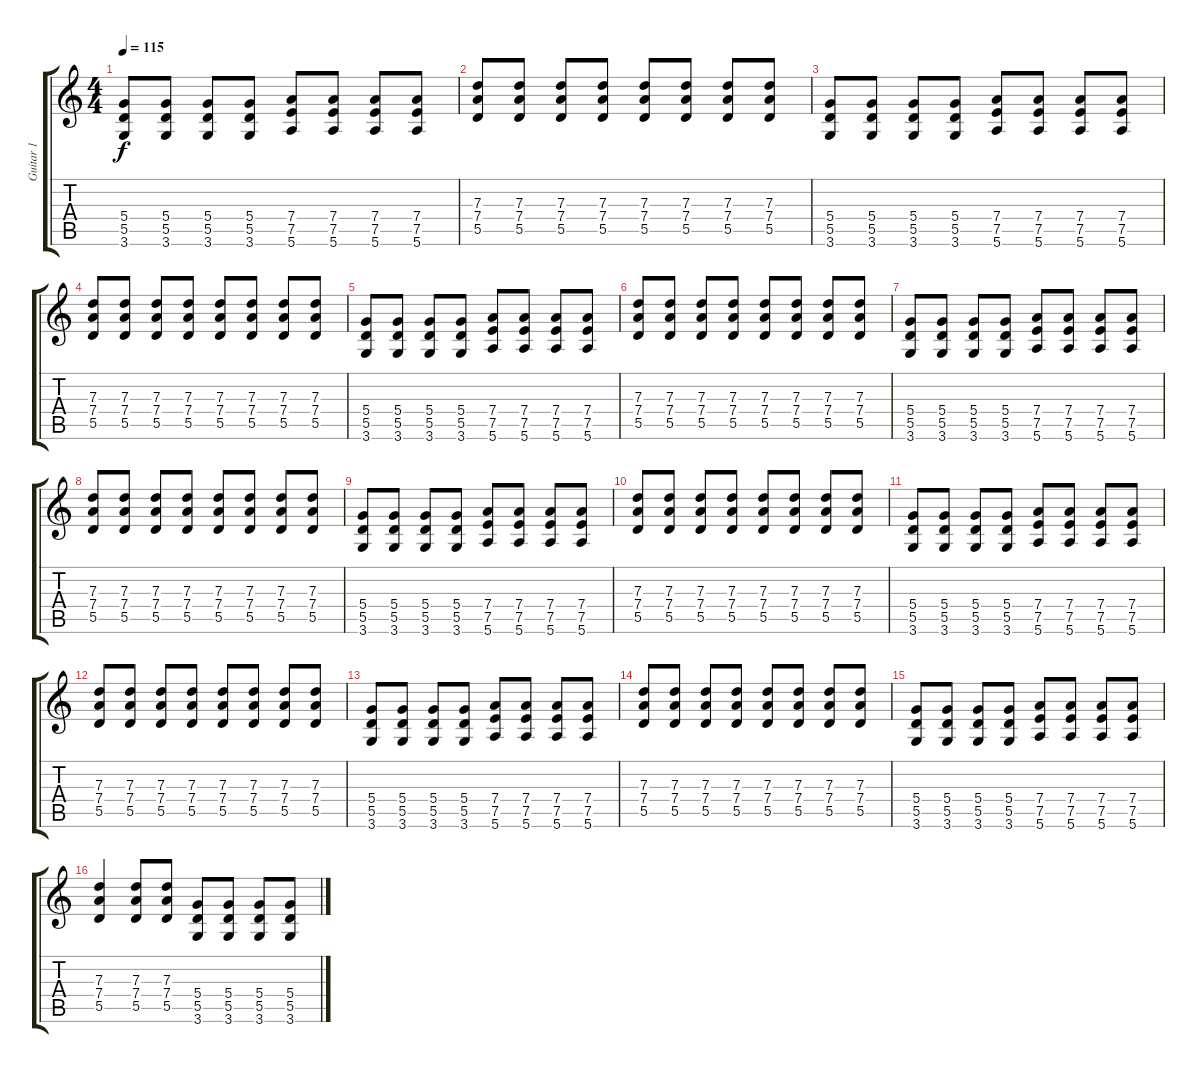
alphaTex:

\track ("Guitar 1" "Guitar 1") {instrument distortionguitar}
\staff {score tabs}
\tuning (E4 B3 G3 D3 A2 E2) {hide}
\ts (4 4)
\tempo 115
\clef g2
\ks c
(5.4 5.5 3.6).8{dy f} (5.4 5.5 3.6).8 (5.4 5.5 3.6).8 (5.4 5.5 3.6).8 (7.4 7.5 5.6).8 (7.4 7.5 5.6).8 (7.4 7.5 5.6).8 (7.4 7.5 5.6).8 |
(7.3 7.4 5.5).8 (7.3 7.4 5.5).8 (7.3 7.4 5.5).8 (7.3 7.4 5.5).8 (7.3 7.4 5.5).8 (7.3 7.4 5.5).8 (7.3 7.4 5.5).8 (7.3 7.4 5.5).8 |
(5.4 5.5 3.6).8 (5.4 5.5 3.6).8 (5.4 5.5 3.6).8 (5.4 5.5 3.6).8 (7.4 7.5 5.6).8 (7.4 7.5 5.6).8 (7.4 7.5 5.6).8 (7.4 7.5 5.6).8 |
(7.3 7.4 5.5).8 (7.3 7.4 5.5).8 (7.3 7.4 5.5).8 (7.3 7.4 5.5).8 (7.3 7.4 5.5).8 (7.3 7.4 5.5).8 (7.3 7.4 5.5).8 (7.3 7.4 5.5).8 |
(5.4 5.5 3.6).8 (5.4 5.5 3.6).8 (5.4 5.5 3.6).8 (5.4 5.5 3.6).8 (7.4 7.5 5.6).8 (7.4 7.5 5.6).8 (7.4 7.5 5.6).8 (7.4 7.5 5.6).8 |
(7.3 7.4 5.5).8 (7.3 7.4 5.5).8 (7.3 7.4 5.5).8 (7.3 7.4 5.5).8 (7.3 7.4 5.5).8 (7.3 7.4 5.5).8 (7.3 7.4 5.5).8 (7.3 7.4 5.5).8 |
(5.4 5.5 3.6).8 (5.4 5.5 3.6).8 (5.4 5.5 3.6).8 (5.4 5.5 3.6).8 (7.4 7.5 5.6).8 (7.4 7.5 5.6).8 (7.4 7.5 5.6).8 (7.4 7.5 5.6).8 |
(7.3 7.4 5.5).8 (7.3 7.4 5.5).8 (7.3 7.4 5.5).8 (7.3 7.4 5.5).8 (7.3 7.4 5.5).8 (7.3 7.4 5.5).8 (7.3 7.4 5.5).8 (7.3 7.4 5.5).8 |
(5.4 5.5 3.6).8 (5.4 5.5 3.6).8 (5.4 5.5 3.6).8 (5.4 5.5 3.6).8 (7.4 7.5 5.6).8 (7.4 7.5 5.6).8 (7.4 7.5 5.6).8 (7.4 7.5 5.6).8 |
(7.3 7.4 5.5).8 (7.3 7.4 5.5).8 (7.3 7.4 5.5).8 (7.3 7.4 5.5).8 (7.3 7.4 5.5).8 (7.3 7.4 5.5).8 (7.3 7.4 5.5).8 (7.3 7.4 5.5).8 |
(5.4 5.5 3.6).8 (5.4 5.5 3.6).8 (5.4 5.5 3.6).8 (5.4 5.5 3.6).8 (7.4 7.5 5.6).8 (7.4 7.5 5.6).8 (7.4 7.5 5.6).8 (7.4 7.5 5.6).8 |
(7.3 7.4 5.5).8 (7.3 7.4 5.5).8 (7.3 7.4 5.5).8 (7.3 7.4 5.5).8 (7.3 7.4 5.5).8 (7.3 7.4 5.5).8 (7.3 7.4 5.5).8 (7.3 7.4 5.5).8 |
(5.4 5.5 3.6).8 (5.4 5.5 3.6).8 (5.4 5.5 3.6).8 (5.4 5.5 3.6).8 (7.4 7.5 5.6).8 (7.4 7.5 5.6).8 (7.4 7.5 5.6).8 (7.4 7.5 5.6).8 |
(7.3 7.4 5.5).8 (7.3 7.4 5.5).8 (7.3 7.4 5.5).8 (7.3 7.4 5.5).8 (7.3 7.4 5.5).8 (7.3 7.4 5.5).8 (7.3 7.4 5.5).8 (7.3 7.4 5.5).8 |
(5.4 5.5 3.6).8 (5.4 5.5 3.6).8 (5.4 5.5 3.6).8 (5.4 5.5 3.6).8 (7.4 7.5 5.6).8 (7.4 7.5 5.6).8 (7.4 7.5 5.6).8 (7.4 7.5 5.6).8 |
(7.3 7.4 5.5).4 (7.3 7.4 5.5).8 (7.3 7.4 5.5).8 (5.4 5.5 3.6).8 (5.4 5.5 3.6).8 (5.4 5.5 3.6).8 (5.4 5.5 3.6).8
